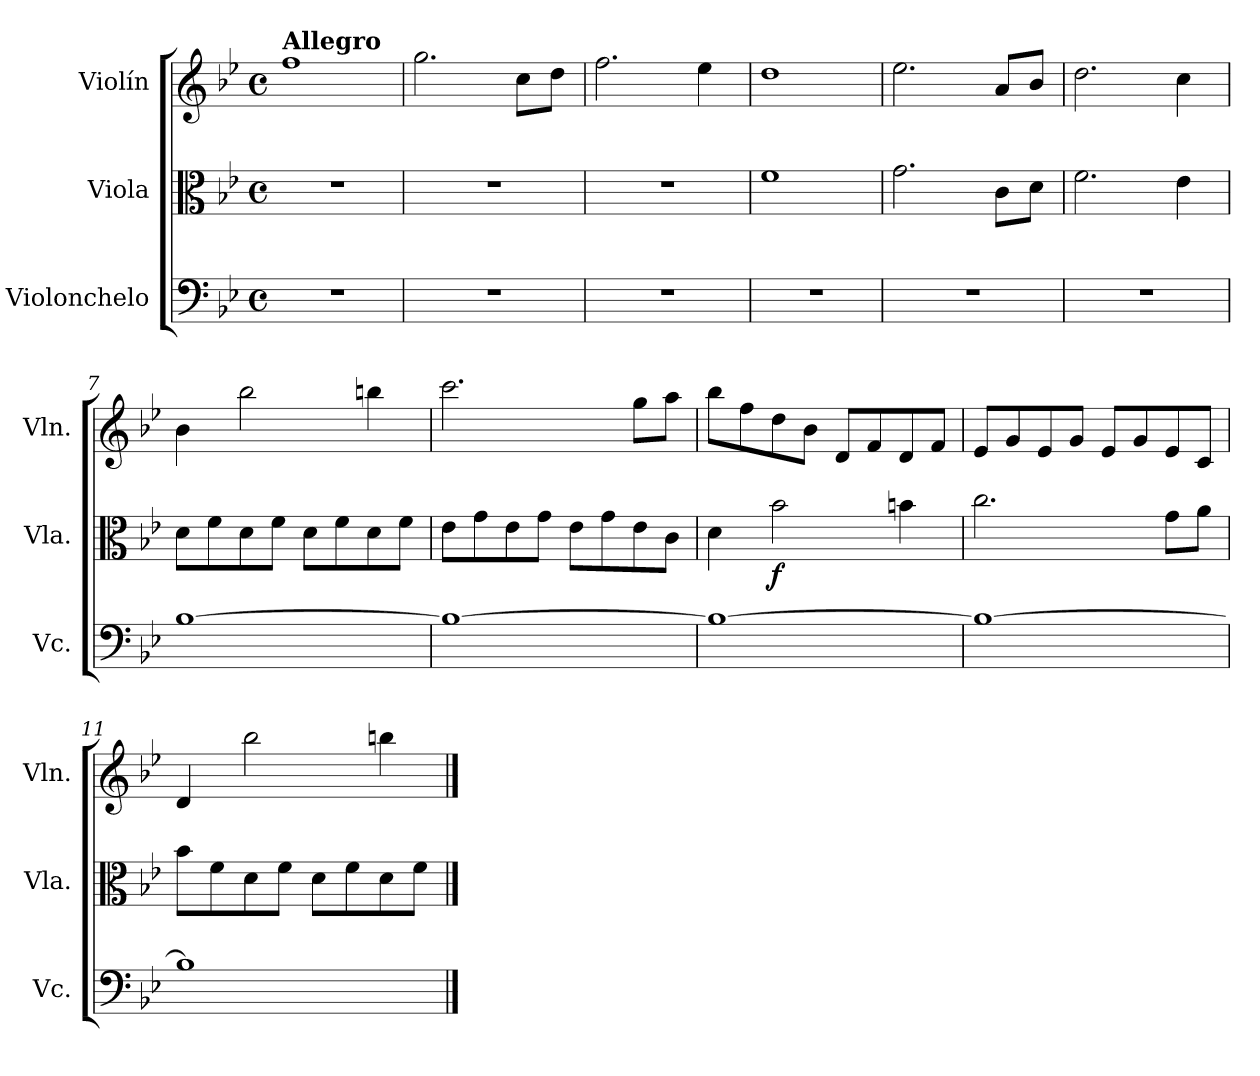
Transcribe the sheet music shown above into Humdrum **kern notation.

**kern	**kern	**dynam	**kern
*part3	*part2	*part2	*part1
*staff3	*staff2	*staff2	*staff1
*I"Violonchelo	*I"Viola	*	*I"Violín
*I'Vc.	*I'Vla.	*	*I'Vln.
*clefF4	*clefC3	*	*clefG2
*k[b-e-]	*k[b-e-]	*	*k[b-e-]
*M4/4	*M4/4	*	*M4/4
*met(c)	*met(c)	*	*met(c)
=1	=1	=1	=1
!	!	!	!LO:TX:a:B:t=Allegro
1r	1r	.	1ff
=2	=2	=2	=2
1r	1r	.	2.gg\
.	.	.	8cc\L
.	.	.	8dd\J
=3	=3	=3	=3
1r	1r	.	2.ff\
.	.	.	4ee-\
=4	=4	=4	=4
1r	1f	.	1dd
=5	=5	=5	=5
1r	2.g\	.	2.ee-\
.	8c\L	.	8a/L
.	8d\J	.	8b-/J
=6	=6	=6	=6
1r	2.f\	.	2.dd\
.	4e-\	.	4cc\
=7	=7	=7	=7
[1B-	8d\L	.	4b-\
.	8f\	.	.
.	8d\	.	2bb-\
.	8f\J	.	.
.	8d\L	.	.
.	8f\	.	.
.	8d\	.	4bbn\
.	8f\J	.	.
=8	=8	=8	=8
1B-_	8e-\L	.	2.ccc\
.	8g\	.	.
.	8e-\	.	.
.	8g\J	.	.
.	8e-\L	.	.
.	8g\	.	.
.	8e-\	.	8gg\L
.	8c\J	.	8aa\J
!!LO:LB:g=z
=9	=9	=9	=9
1B-_	4d\	.	8bb-\L
.	.	.	8ff\
!	!	!LO:DY:b	!
.	2b-\	f	8dd\
.	.	.	8b-\J
.	.	.	8d/L
.	.	.	8f/
.	4bn\	.	8d/
.	.	.	8f/J
=10	=10	=10	=10
1B-_	2.cc\	.	8e-/L
.	.	.	8g/
.	.	.	8e-/
.	.	.	8g/J
.	.	.	8e-/L
.	.	.	8g/
.	8g\L	.	8e-/
.	8a\J	.	8c/J
=11	=11	=11	=11
1B-]	8b-\L	.	4d/
.	8f\	.	.
.	8d\	.	2bb-\
.	8f\J	.	.
.	8d\L	.	.
.	8f\	.	.
.	8d\	.	4bbn\
.	8f\J	.	.
==	==	==	==
*-	*-	*-	*-
